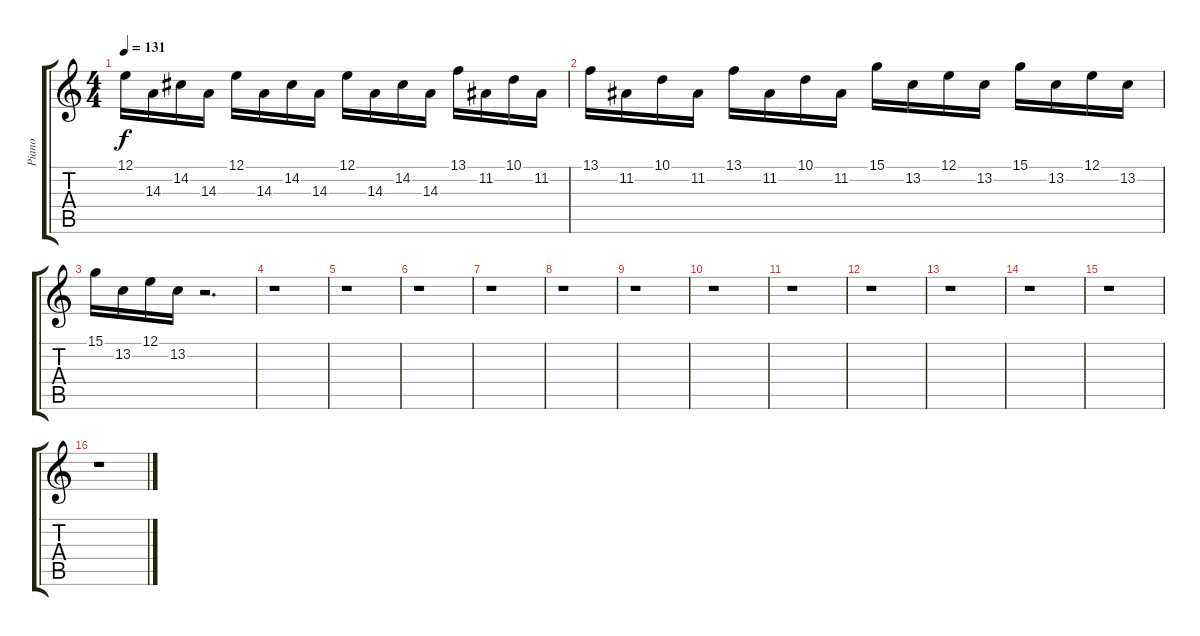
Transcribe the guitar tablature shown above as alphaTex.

\track ("Piano" "Piano") {instrument electricgrandpiano}
\staff {score tabs}
\tuning (E4 B3 G3 D3 A2 E2) {hide}
\ts (4 4)
\tempo 131
\clef g2
\ks c
12.1.16{dy f} 14.3.16 14.2.16 14.3.16 12.1.16 14.3.16 14.2.16 14.3.16 12.1.16 14.3.16 14.2.16 14.3.16 13.1.16 11.2.16 10.1.16 11.2.16 |
13.1.16 11.2.16 10.1.16 11.2.16 13.1.16 11.2.16 10.1.16 11.2.16 15.1.16 13.2.16 12.1.16 13.2.16 15.1.16 13.2.16 12.1.16 13.2.16 |
15.1.16 13.2.16 12.1.16 13.2.16 r.2{d} |
r.1 |
r.1 |
r.1 |
r.1 |
r.1 |
r.1 |
r.1 |
r.1 |
r.1 |
r.1 |
r.1 |
r.1 |
r.1
